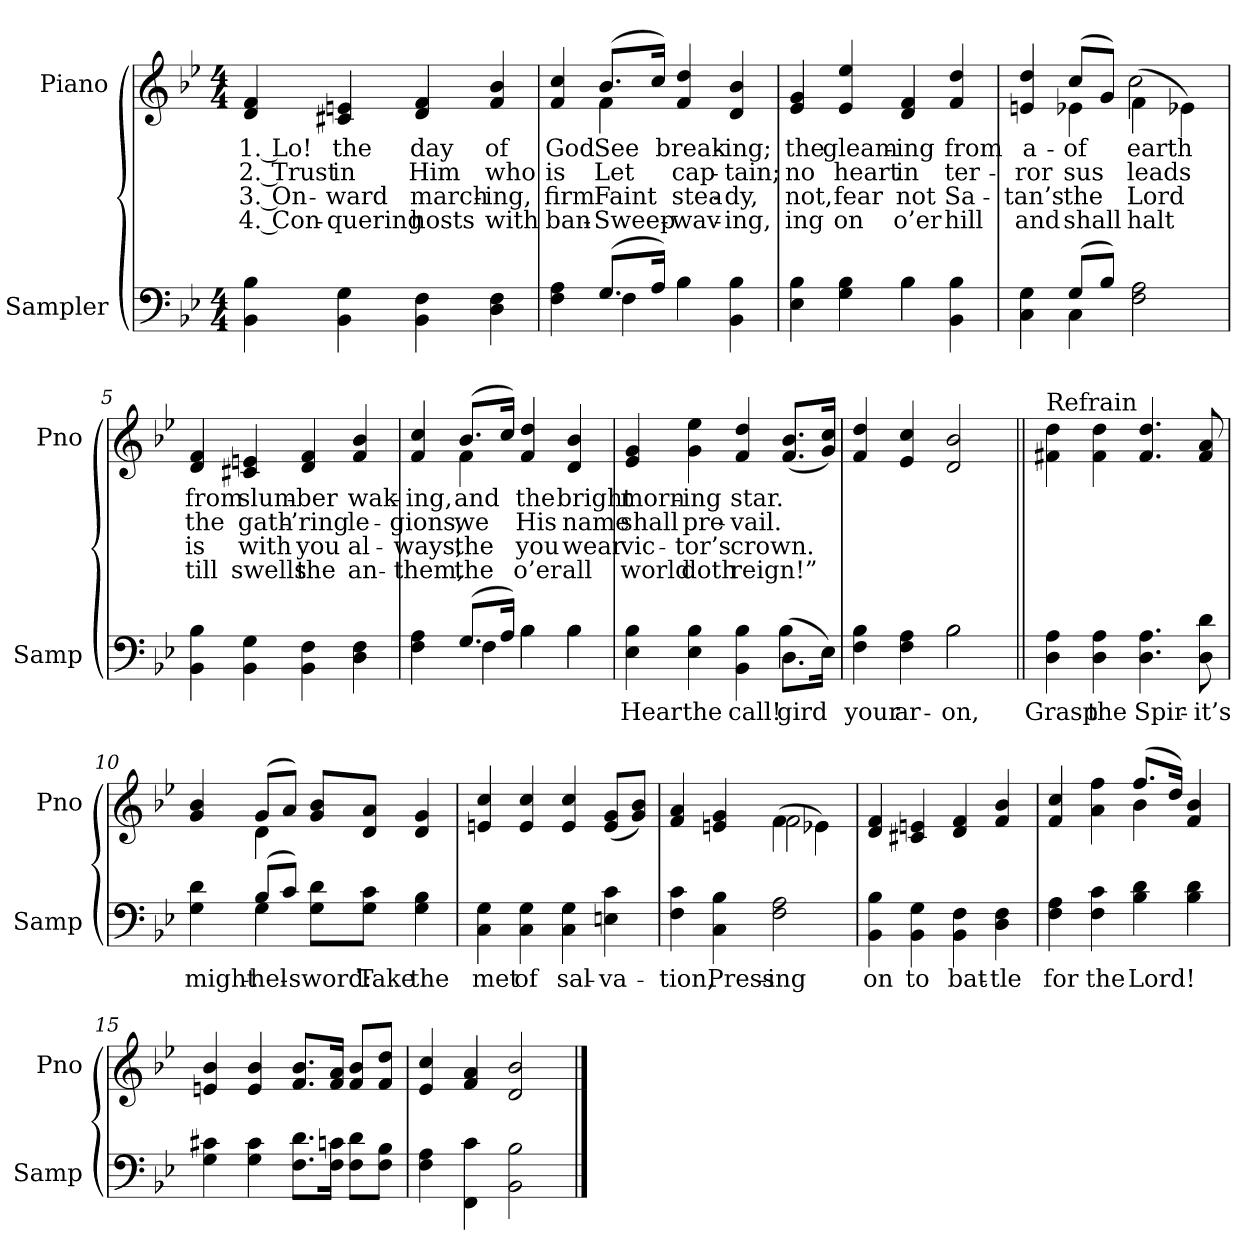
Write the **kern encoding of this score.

**kern	**text	**kern	**text	**text	**text	**text
*part2	*part2	*part1	*part1	*part1	*part1	*part1
*staff2	*staff2	*staff1	*staff1	*staff1	*staff1	*staff1
*I"Sampler	*	*I"Piano	*	*	*	*
*I'Samp	*	*I'Pno	*	*	*	*
*clefF4	*	*clefG2	*	*	*	*
*k[b-e-]	*	*k[b-e-]	*	*	*	*
*B-:	*	*B-:	*	*	*	*
*M4/4	*	*M4/4	*	*	*	*
=1	=1	=1	=1	=1	=1	=1
4BB- 4B-	.	4d 4f	1. Lo!	2. Trust	3. On-	4. Con-
4BB- 4G	.	4c#X 4en	the	in	-ward	-quering
4BB- 4F	.	4d 4f	day	Him	march-	hosts
4D 4F	.	4f 4b-	of	who	-ing,	with
=2	=2	=2	=2	=2	=2	=2
*^	*	*^	*	*	*	*
4F 4A	4ryy	.	4f 4cc	4ryy	God	is	firm	ban-
(8.G/L	4F	.	(8.b-/L	4f	See	Let	Faint	Sweep-
16A/Jk)	.	.	16cc/Jk)	.	.	.	.	.
4B-\	4B-	.	4f 4dd	2ryy	break-	cap-	stea-	wav-
4BB- 4B-	4ryy	.	4d 4b-	.	-ing;	-tain;	-dy,	-ing,
*	*	*	*v	*v	*	*	*	*
=3	=3	=3	=3	=3	=3	=3	=3
4E- 4B-	2ryy	.	4e- 4g	the	no	not,	-ing
4G 4B-	.	.	4e- 4ee-	gleam-	heart	fear	on
4B-\	4B-	.	4d 4f	-ing	in	not	o’er
4BB- 4B-	4ryy	.	4f 4dd	from	ter-	Sa-	hill
=4	=4	=4	=4	=4	=4	=4	=4
*	*	*	*^	*	*	*	*
4C 4G	4ryy	.	4en 4dd	4ryy	a-	-ror	-tan’s	and
(8G/L	4C	.	(8cc/L	4e-	of	-sus	the	shall
8B-/J)	.	.	8g/J)	.	.	.	.	.
2F 2A	2ryy	.	(4f\	2cc	earth	leads	Lord	halt
.	.	.	4e-X\)	.	.	.	.	.
*v	*v	*	*	*	*	*	*	*
*	*	*v	*v	*	*	*	*
=5	=5	=5	=5	=5	=5	=5
4BB- 4B-	.	4d 4f	from	the	is	till
4BB- 4G	.	4c#X 4en	slum-	gath-	with	swells
4BB- 4F	.	4d 4f	-ber	-’ring	you	the
4D 4F	.	4f 4b-	wak-	le-	al-	an-
=6	=6	=6	=6	=6	=6	=6
*^	*	*^	*	*	*	*
4F 4A	4ryy	.	4f 4cc	4ryy	-ing,	-gions,	-ways,	-them,
(8.G/L	4F	.	(8.b-/L	4f	and	we	the	the
16A/Jk)	.	.	16cc/Jk)	.	.	.	.	.
4B-\	4B-	.	4f 4dd	2ryy	the	His	you	o’er
4B-\	4B-	.	4d 4b-	.	bright	name	wear	all
*	*	*	*v	*v	*	*	*	*
=7	=7	=7	=7	=7	=7	=7	=7
4E- 4B-	2.ryy	Hear	4e- 4g	morn-	shall	vic-	world
4E- 4B-	.	the	4g 4ee-	-ing	pre-	-tor’s	doth
4BB- 4B-	.	call!	4f 4dd	star.	-vail.	crown.	reign!”
(8.D\L	4B-	gird	(8.f/ 8.b-/L	.	.	.	.
16E-\Jk)	.	.	16g/ 16cc/Jk)	.	.	.	.
=8	=8	=8	=8	=8	=8	=8	=8
4F 4B-	2ryy	your	4f 4dd	.	.	.	.
4F 4A	.	ar-	4e- 4cc	.	.	.	.
2B-\	2B-	on,	2d 2b-	.	.	.	.
=9||	=9||	=9||	=9||	=9||	=9||	=9||	=9||
!	!	!	!LO:TX:t=Refrain	!	!	!	!
*v	*v	*	*	*	*	*	*
4D 4A	Grasp	4f#X\ 4dd\	.	.	.	.
4D 4A	the	4f#\ 4dd\	.	.	.	.
4.D 4.A	Spir-	4.f# 4.dd	.	.	.	.
8D 8d	-it’s	8f# 8a	.	.	.	.
=10	=10	=10	=10	=10	=10	=10
*^	*	*^	*	*	*	*
4G 4d	4ryy	might-	4g 4b-	4ryy	.	.	.	.
(8B-/L	4G	hel-	(8g/L	4d	.	.	.	.
8c/J)	.	.	8a/J)	.	.	.	.	.
8G\ 8d\L	2ryy	sword:	8g/ 8b-/L	2ryy	.	.	.	.
8G\ 8c\J	.	Take	8d/ 8a/J	.	.	.	.	.
4G 4B-	.	the	4d 4g	.	.	.	.	.
*v	*v	*	*	*	*	*	*	*
*	*	*v	*v	*	*	*	*
=11	=11	=11	=11	=11	=11	=11
4C 4G	-met	4en 4cc	.	.	.	.
4C 4G	of	4e 4cc	.	.	.	.
4C 4G	sal-	4e 4cc	.	.	.	.
4En 4c	-va-	(8e/ 8g/L	.	.	.	.
.	.	8g/ 8b-/J)	.	.	.	.
=12	=12	=12	=12	=12	=12	=12
*	*	*^	*	*	*	*
4F 4c	-tion,	4f 4a	2ryy	.	.	.	.
4C 4B-	Press-	4en 4g	.	.	.	.	.
2F 2A	-ing	(4f\	2f	.	.	.	.
.	.	4e-X\)	.	.	.	.	.
*	*	*v	*v	*	*	*	*
=13	=13	=13	=13	=13	=13	=13
4BB- 4B-	on	4d 4f	.	.	.	.
4BB- 4G	to	4c#X 4en	.	.	.	.
4BB- 4F	bat-	4d 4f	.	.	.	.
4D 4F	-tle	4f 4b-	.	.	.	.
=14	=14	=14	=14	=14	=14	=14
*	*	*^	*	*	*	*
4F 4A	for	4f 4cc	2ryy	.	.	.	.
4F 4c	the	4a 4ff	.	.	.	.	.
4B- 4d	Lord!	(8.ff/L	4b-	.	.	.	.
.	.	16dd/Jk)	.	.	.	.	.
4B- 4d	.	4f 4b-	4ryy	.	.	.	.
*	*	*v	*v	*	*	*	*
=15	=15	=15	=15	=15	=15	=15
4G 4c#X	.	4en 4b-	.	.	.	.
4G 4c#	.	4e 4b-	.	.	.	.
8.F\ 8.d\L	.	8.f/ 8.b-/L	.	.	.	.
16F\ 16cn\Jk	.	16f/ 16a/Jk	.	.	.	.
8F\ 8d\L	.	8f/ 8b-/L	.	.	.	.
8F\ 8B-\J	.	8f/ 8dd/J	.	.	.	.
=16	=16	=16	=16	=16	=16	=16
4F 4A	.	4e- 4cc	.	.	.	.
4FF 4c	.	4f 4a	.	.	.	.
2BB- 2B-	.	2d 2b-	.	.	.	.
==	==	==	==	==	==	==
*-	*-	*-	*-	*-	*-	*-
